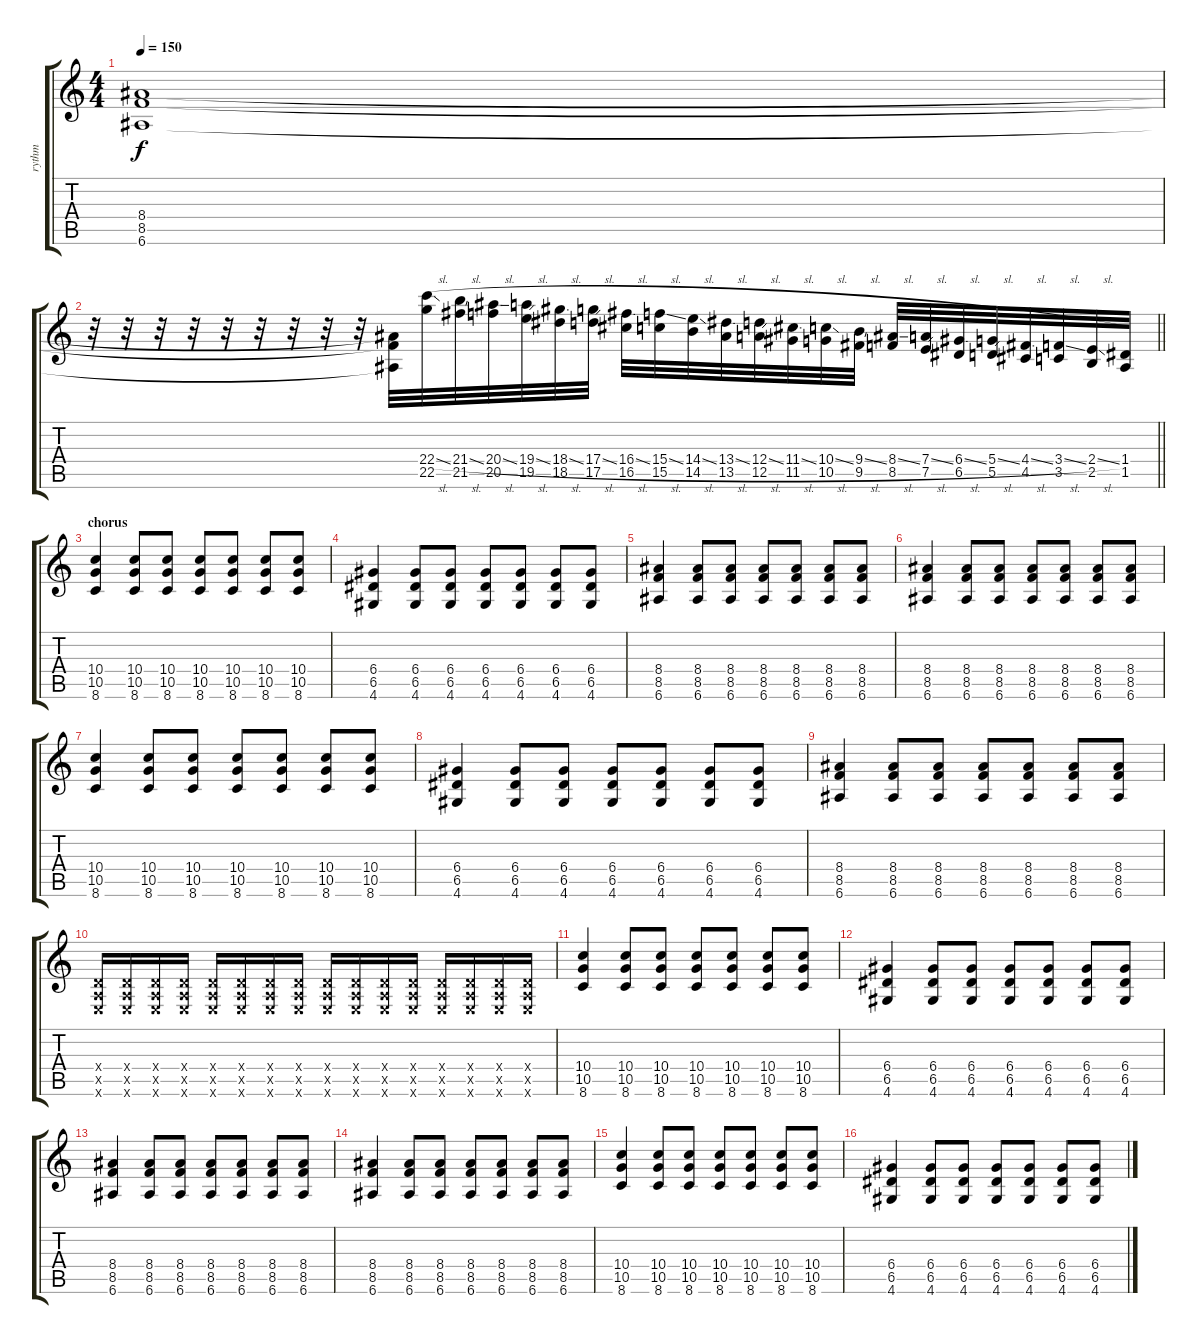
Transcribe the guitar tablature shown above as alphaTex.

\track ("rythm" "rythm") {instrument distortionguitar}
\staff {score tabs}
\tuning (E4 B3 G3 D3 A2 E2) {hide}
\ts (4 4)
\tempo 150
\clef g2
\ks c
(8.4 8.5 6.6).1{dy f} |
\barLineRight lightlight
r.32 r.32 r.32 r.32 r.32 r.32 r.32 r.32 r.32 (8.4{t} 8.5{t} 6.6{t}).32 (22.4{sl} 22.5).32 (21.4{sl} 21.5).32 (20.4{sl} 20.5).32 (19.4{sl} 19.5).32 (18.4{sl} 18.5).32 (17.4{sl} 17.5).32 (16.4{sl} 16.5).32 (15.4{sl} 15.5).32 (14.4{sl} 14.5).32 (13.4{sl} 13.5).32 (12.4{sl} 12.5).32 (11.4{sl} 11.5).32 (10.4{sl} 10.5).32 (9.4{sl} 9.5).32 (8.4{sl} 8.5).32 (7.4{sl} 7.5).32 (6.4{sl} 6.5).32 (5.4{sl} 5.5).32 (4.4{sl} 4.5).32 (3.4{sl} 3.5).32 (2.4{sl} 2.5).32 (1.4 1.5).32 |
\section ("" "chorus")
(10.4 10.5 8.6).4 (10.4 10.5 8.6).8 (10.4 10.5 8.6).8 (10.4 10.5 8.6).8 (10.4 10.5 8.6).8 (10.4 10.5 8.6).8 (10.4 10.5 8.6).8 |
(6.4 6.5 4.6).4 (6.4 6.5 4.6).8 (6.4 6.5 4.6).8 (6.4 6.5 4.6).8 (6.4 6.5 4.6).8 (6.4 6.5 4.6).8 (6.4 6.5 4.6).8 |
(8.4 8.5 6.6).4 (8.4 8.5 6.6).8 (8.4 8.5 6.6).8 (8.4 8.5 6.6).8 (8.4 8.5 6.6).8 (8.4 8.5 6.6).8 (8.4 8.5 6.6).8 |
(8.4 8.5 6.6).4 (8.4 8.5 6.6).8 (8.4 8.5 6.6).8 (8.4 8.5 6.6).8 (8.4 8.5 6.6).8 (8.4 8.5 6.6).8 (8.4 8.5 6.6).8 |
(10.4 10.5 8.6).4 (10.4 10.5 8.6).8 (10.4 10.5 8.6).8 (10.4 10.5 8.6).8 (10.4 10.5 8.6).8 (10.4 10.5 8.6).8 (10.4 10.5 8.6).8 |
(6.4 6.5 4.6).4 (6.4 6.5 4.6).8 (6.4 6.5 4.6).8 (6.4 6.5 4.6).8 (6.4 6.5 4.6).8 (6.4 6.5 4.6).8 (6.4 6.5 4.6).8 |
(8.4 8.5 6.6).4 (8.4 8.5 6.6).8 (8.4 8.5 6.6).8 (8.4 8.5 6.6).8 (8.4 8.5 6.6).8 (8.4 8.5 6.6).8 (8.4 8.5 6.6).8 |
(0.4{x} 0.5{x} 0.6{x}).16 (0.4{x} 0.5{x} 0.6{x}).16 (0.4{x} 0.5{x} 0.6{x}).16 (0.4{x} 0.5{x} 0.6{x}).16 (0.4{x} 0.5{x} 0.6{x}).16 (0.4{x} 0.5{x} 0.6{x}).16 (0.4{x} 0.5{x} 0.6{x}).16 (0.4{x} 0.5{x} 0.6{x}).16 (0.4{x} 0.5{x} 0.6{x}).16 (0.4{x} 0.5{x} 0.6{x}).16 (0.4{x} 0.5{x} 0.6{x}).16 (0.4{x} 0.5{x} 0.6{x}).16 (0.4{x} 0.5{x} 0.6{x}).16 (0.4{x} 0.5{x} 0.6{x}).16 (0.4{x} 0.5{x} 0.6{x}).16 (0.4{x} 0.5{x} 0.6{x}).16 |
(10.4 10.5 8.6).4 (10.4 10.5 8.6).8 (10.4 10.5 8.6).8 (10.4 10.5 8.6).8 (10.4 10.5 8.6).8 (10.4 10.5 8.6).8 (10.4 10.5 8.6).8 |
(6.4 6.5 4.6).4 (6.4 6.5 4.6).8 (6.4 6.5 4.6).8 (6.4 6.5 4.6).8 (6.4 6.5 4.6).8 (6.4 6.5 4.6).8 (6.4 6.5 4.6).8 |
(8.4 8.5 6.6).4 (8.4 8.5 6.6).8 (8.4 8.5 6.6).8 (8.4 8.5 6.6).8 (8.4 8.5 6.6).8 (8.4 8.5 6.6).8 (8.4 8.5 6.6).8 |
(8.4 8.5 6.6).4 (8.4 8.5 6.6).8 (8.4 8.5 6.6).8 (8.4 8.5 6.6).8 (8.4 8.5 6.6).8 (8.4 8.5 6.6).8 (8.4 8.5 6.6).8 |
(10.4 10.5 8.6).4 (10.4 10.5 8.6).8 (10.4 10.5 8.6).8 (10.4 10.5 8.6).8 (10.4 10.5 8.6).8 (10.4 10.5 8.6).8 (10.4 10.5 8.6).8 |
(6.4 6.5 4.6).4 (6.4 6.5 4.6).8 (6.4 6.5 4.6).8 (6.4 6.5 4.6).8 (6.4 6.5 4.6).8 (6.4 6.5 4.6).8 (6.4 6.5 4.6).8
